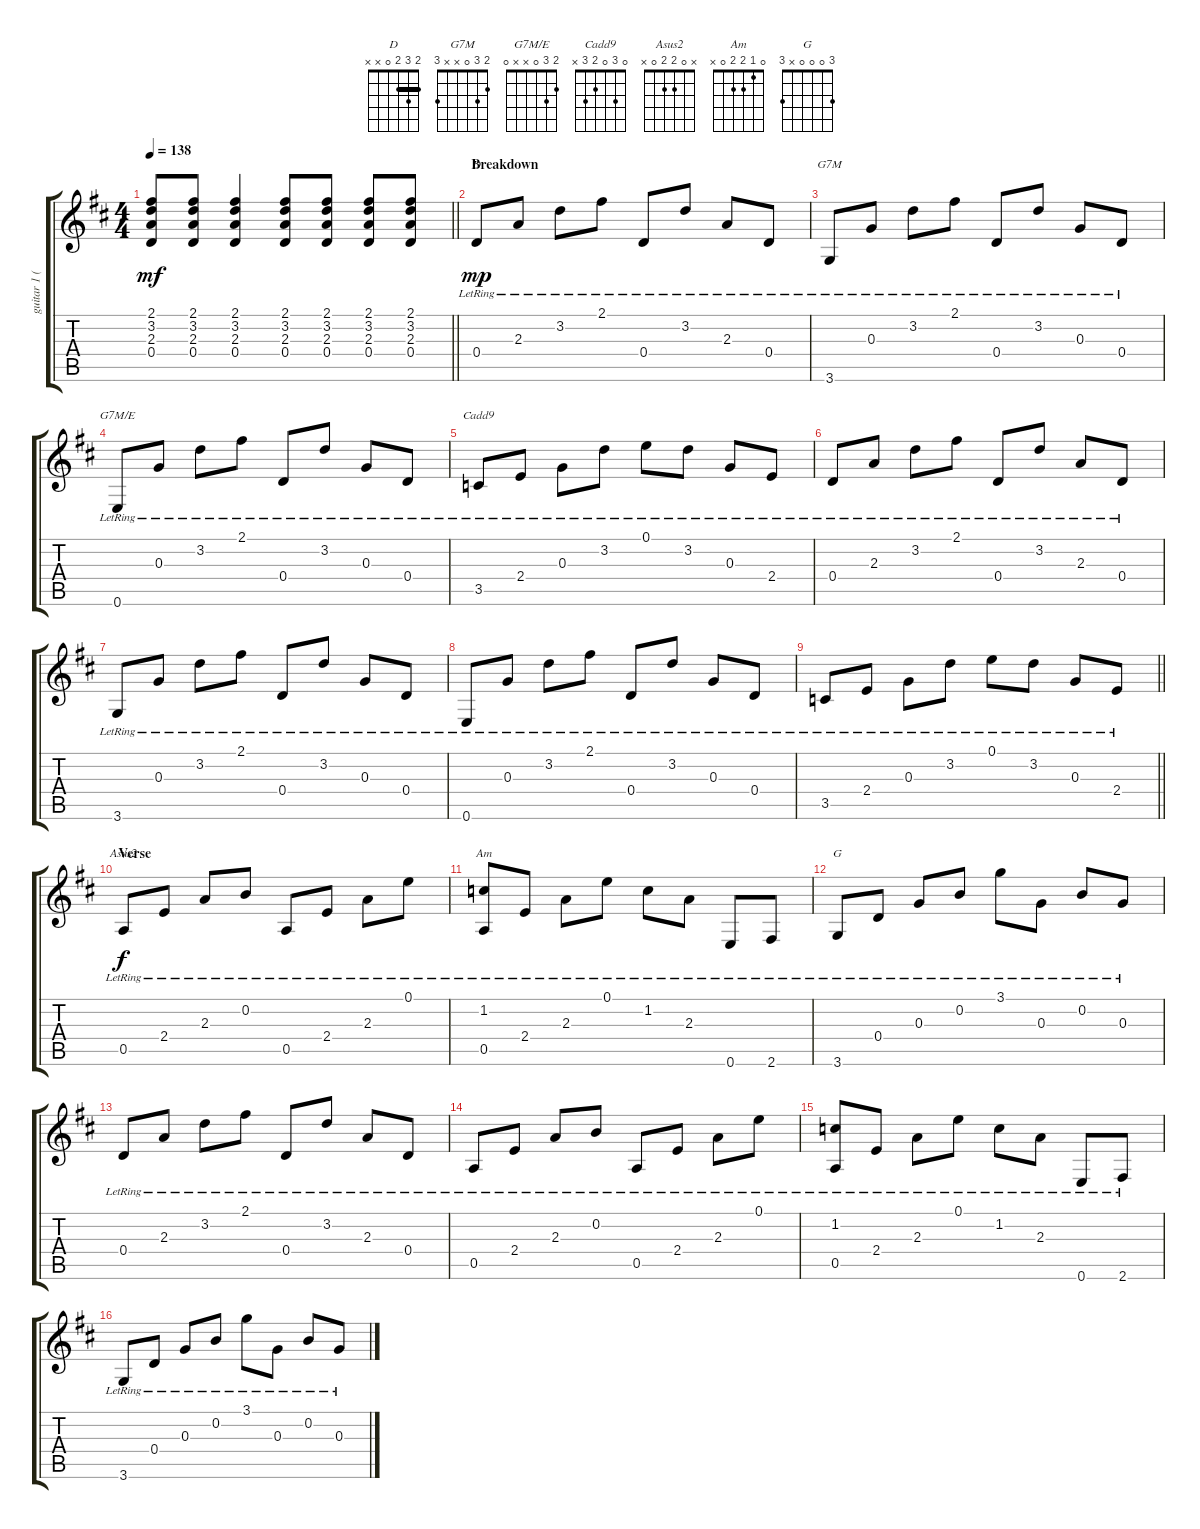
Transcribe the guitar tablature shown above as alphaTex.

\track ("guitar 1 (acoustic)" "guitar 1 (") {instrument acousticguitarsteel}
\staff {score tabs}
\tuning (E4 B3 G3 D3 A2 E2) {hide}
\chord ("D" 2 3 2 0 x x) {barre 2}
\chord ("G7M" 2 3 0 x x 3)
\chord ("G7M/E" 2 3 0 x x 0)
\chord ("Cadd9" 0 3 0 2 3 x)
\chord ("Asus2" x 0 2 2 0 x)
\chord ("Am" 0 1 2 2 0 x)
\chord ("G" 3 0 0 0 x 3)
\ts (4 4)
\tempo 138
\clef g2
\barLineRight lightlight
\ks d
(2.1 3.2 2.3 0.4).8{dy mf} (2.1 3.2 2.3 0.4).8 (2.1 3.2 2.3 0.4).4 (2.1 3.2 2.3 0.4).8 (2.1 3.2 2.3 0.4).8 (2.1 3.2 2.3 0.4).8 (2.1 3.2 2.3 0.4).8 |
\section ("" "Breakdown")
0.4{lr}.8{ch "D" dy mp volume 11 balance 8} 2.3{lr}.8 3.2{lr}.8 2.1{lr}.8 0.4{lr}.8 3.2{lr}.8 2.3{lr}.8 0.4{lr}.8 |
3.6{lr}.8{ch "G7M"} 0.3{lr}.8 3.2{lr}.8 2.1{lr}.8 0.4{lr}.8 3.2{lr}.8 0.3{lr}.8 0.4{lr}.8 |
0.6{lr}.8{ch "G7M/E"} 0.3{lr}.8 3.2{lr}.8 2.1{lr}.8 0.4{lr}.8 3.2{lr}.8 0.3{lr}.8 0.4{lr}.8 |
3.5{lr}.8{ch "Cadd9"} 2.4{lr}.8 0.3{lr}.8 3.2{lr}.8 0.1{lr}.8 3.2{lr}.8 0.3{lr}.8 2.4{lr}.8 |
0.4{lr}.8 2.3{lr}.8 3.2{lr}.8 2.1{lr}.8 0.4{lr}.8 3.2{lr}.8 2.3{lr}.8 0.4{lr}.8 |
3.6{lr}.8 0.3{lr}.8 3.2{lr}.8 2.1{lr}.8 0.4{lr}.8 3.2{lr}.8 0.3{lr}.8 0.4{lr}.8 |
0.6{lr}.8 0.3{lr}.8 3.2{lr}.8 2.1{lr}.8 0.4{lr}.8 3.2{lr}.8 0.3{lr}.8 0.4{lr}.8 |
\barLineRight lightlight
3.5{lr}.8 2.4{lr}.8 0.3{lr}.8 3.2{lr}.8 0.1{lr}.8 3.2{lr}.8 0.3{lr}.8 2.4{lr}.8 |
\section ("" "Verse")
0.5{lr}.8{ch "Asus2" dy f} 2.4{lr}.8 2.3{lr}.8 0.2{lr}.8 0.5{lr}.8 2.4{lr}.8 2.3{lr}.8 0.1{lr}.8 |
(1.2{lr} 0.5{lr}).8{ch "Am"} 2.4{lr}.8 2.3{lr}.8 0.1{lr}.8 1.2{lr}.8 2.3{lr}.8 0.6{lr}.8 2.6{lr}.8 |
3.6{lr}.8{ch "G"} 0.4{lr}.8 0.3{lr}.8 0.2{lr}.8 3.1{lr}.8 0.3{lr}.8 0.2{lr}.8 0.3{lr}.8 |
0.4{lr}.8 2.3{lr}.8 3.2{lr}.8 2.1{lr}.8 0.4{lr}.8 3.2{lr}.8 2.3{lr}.8 0.4{lr}.8 |
0.5{lr}.8 2.4{lr}.8 2.3{lr}.8 0.2{lr}.8 0.5{lr}.8 2.4{lr}.8 2.3{lr}.8 0.1{lr}.8 |
(1.2{lr} 0.5{lr}).8 2.4{lr}.8 2.3{lr}.8 0.1{lr}.8 1.2{lr}.8 2.3{lr}.8 0.6{lr}.8 2.6{lr}.8 |
3.6{lr}.8 0.4{lr}.8 0.3{lr}.8 0.2{lr}.8 3.1{lr}.8 0.3{lr}.8 0.2{lr}.8 0.3{lr}.8
